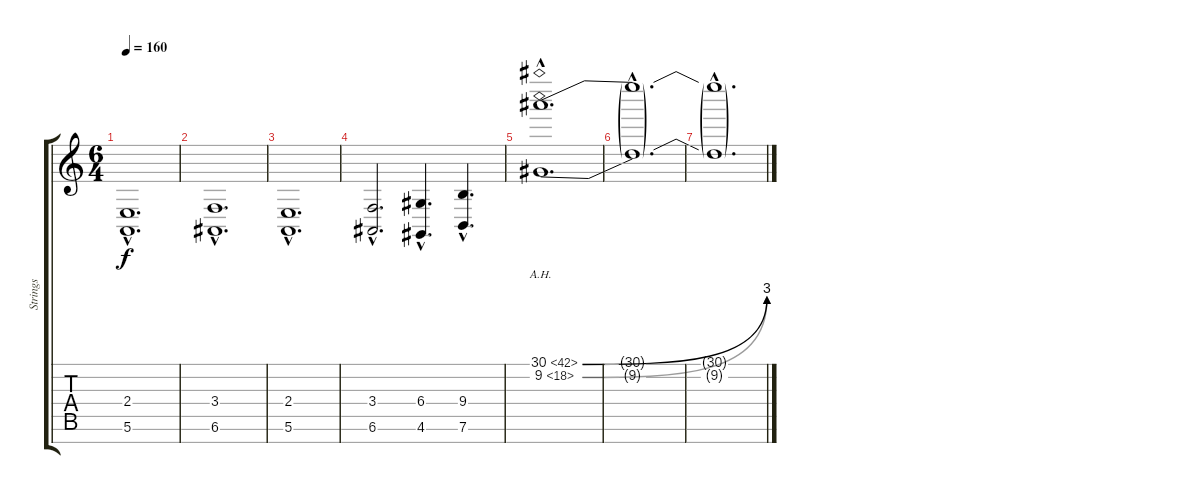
\track ("Strings" "Strings") {instrument tremolostrings}
\staff {score tabs}
\tuning (E4 B3 G3 D3 A2 E2 B1) {hide}
\ts (6 4)
\tempo 160
\clef g2
\ks c
(2.4{hac} 5.6{hac}).1{d dy f} |
(3.4{hac} 6.6{hac}).1{d} |
(2.4{hac} 5.6{hac}).1{d} |
(3.4{hac} 6.6{hac}).2{d} (6.4{hac} 4.6{hac}).4{d} (9.4{hac} 7.6{hac}).4{d} |
(30.1{be (bend 0 0 60 12) ah 12 hac} 9.2{be (bend 0 0 60 12) ah 9 hac}).1{d} |
(30.1{hac t} 9.2{hac t}).1{d} |
(30.1{hac t} 9.2{hac t}).1{d}
